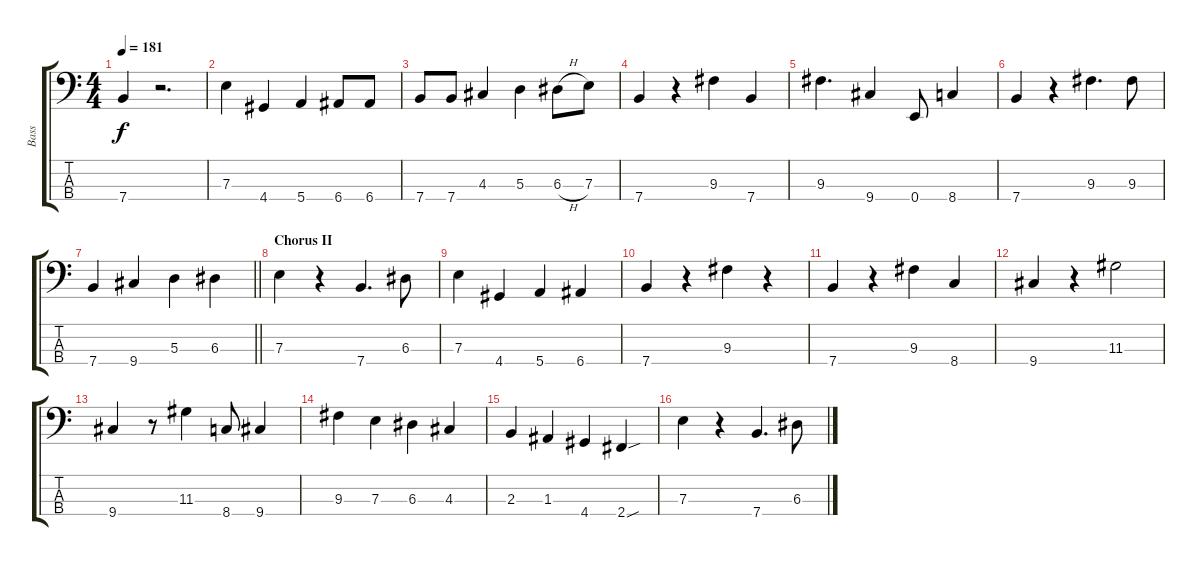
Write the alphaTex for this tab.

\track ("Bass" "Bass") {instrument electricbassfinger}
\staff {score tabs}
\tuning (G2 D2 A1 E1) {hide}
\ts (4 4)
\tempo 181
\clef f4
\ks c
7.4.4{dy f} r.2{d} |
7.3.4 4.4.4 5.4.4 6.4.8 6.4.8 |
7.4.8 7.4.8 4.3.4 5.3.4 6.3{h}.8 7.3.8 |
7.4.4 r.4 9.3.4 7.4.4 |
9.3.4{d} 9.4.4 0.4.8 8.4.4 |
7.4.4 r.4 9.3.4{d} 9.3.8 |
\barLineRight lightlight
7.4.4 9.4.4 5.3.4 6.3.4 |
\section ("" "Chorus II")
7.3.4 r.4 7.4.4{d} 6.3.8 |
7.3.4 4.4.4 5.4.4 6.4.4 |
7.4.4 r.4 9.3.4 r.4 |
7.4.4 r.4 9.3.4 8.4.4 |
9.4.4 r.4 11.3.2 |
9.4.4 r.8 11.3.4 8.4.8 9.4.4 |
9.3.4 7.3.4 6.3.4 4.3.4 |
2.3.4 1.3.4 4.4.4 2.4{sou}.4 |
7.3.4 r.4 7.4.4{d} 6.3.8
